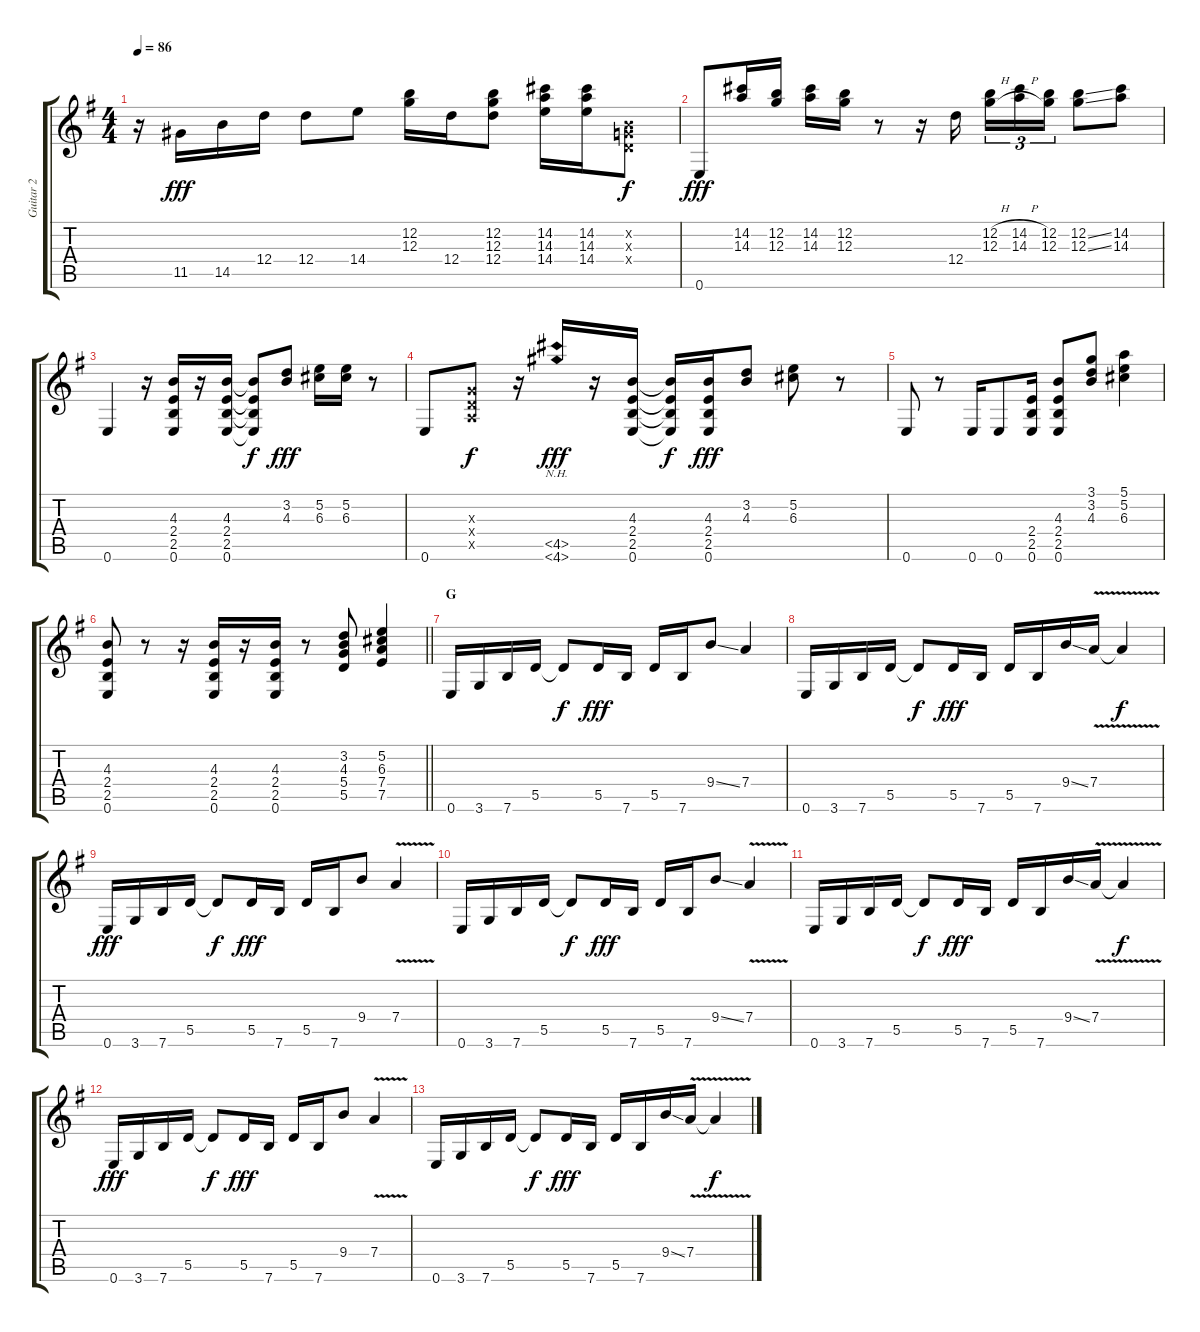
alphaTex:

\track ("Guitar 2" "Guitar 2") {instrument overdrivenguitar}
\staff {score tabs}
\tuning (E4 B3 G3 D3 A2 E2) {hide}
\ts (4 4)
\tempo 86
\clef g2
\ks g
r.16{dy fff} 11.5.16 14.5.16 12.4.16 12.4.8 14.4.8 (12.2 12.3).16 12.4.16 (12.2 12.3 12.4).8 (14.2 14.3 14.4).16 (14.2 14.3 14.4).16 (0.2{x} 0.3{x} 0.4{x}).8{dy f} |
0.6.8{dy fff} (14.2 14.3).16 (12.2 12.3).16 (14.2 14.3).16 (12.2 12.3).16 r.8 r.16 12.4.16 (12.2{h} 12.3{h}).16{tu (3 2)} (14.2{h} 14.3{h}).16{tu (3 2)} (12.2 12.3).16{tu (3 2)} (12.2{ss} 12.3{ss}).8 (14.2 14.3).8 |
0.6.4 r.16 (4.3 2.4 2.5 0.6).16 r.16 (4.3 2.4 2.5 0.6).16 (4.3{t} 2.4{t} 2.5{t} 0.6{t}).8{dy f} (3.2 4.3).8{dy fff} (5.2 6.3).16 (5.2 6.3).16 r.8 |
0.6.8 (0.3{x} 0.4{x} 0.5{x}).8{dy f} r.16 (4.5{nh} 4.6{nh}).16{dy fff} r.16 (4.3 2.4 2.5 0.6).16 (4.3{t} 2.4{t} 2.5{t} 0.6{t}).16{dy f} (4.3 2.4 2.5 0.6).16{dy fff} (3.2 4.3).8 (5.2 6.3).8 r.8 |
0.6.8 r.8 0.6.16 0.6.8 (2.4 2.5 0.6).16 (4.3 2.4 2.5 0.6).8 (3.1 3.2 4.3).8 (5.1 5.2 6.3).4 |
\barLineRight lightlight
(4.3 2.4 2.5 0.6).8 r.8 r.16 (4.3 2.4 2.5 0.6).16 r.16 (4.3 2.4 2.5 0.6).16 r.8 (3.2 4.3 5.4 5.5).8 (5.2 6.3 7.4 7.5).4 |
\section ("" "G")
0.6.16 3.6.16 7.6.16 5.5.16 5.5{t}.8{dy f} 5.5.16{dy fff} 7.6.16 5.5.16 7.6.16 9.4{ss}.8 7.4.4 |
0.6.16 3.6.16 7.6.16 5.5.16 5.5{t}.8{dy f} 5.5.16{dy fff} 7.6.16 5.5.16 7.6.16 9.4{ss}.16 7.4{v}.16 7.4{t}.4{dy f} |
0.6.16{dy fff} 3.6.16 7.6.16 5.5.16 5.5{t}.8{dy f} 5.5.16{dy fff} 7.6.16 5.5.16 7.6.16 9.4.8 7.4{v}.4 |
0.6.16{volume 0} 3.6.16 7.6.16 5.5.16 5.5{t}.8{dy f} 5.5.16{dy fff} 7.6.16 5.5.16 7.6.16 9.4{ss}.8 7.4{v}.4 |
0.6.16 3.6.16 7.6.16 5.5.16 5.5{t}.8{dy f} 5.5.16{dy fff} 7.6.16 5.5.16 7.6.16 9.4{ss}.16 7.4{v}.16 7.4{t}.4{dy f} |
0.6.16{dy fff} 3.6.16 7.6.16 5.5.16 5.5{t}.8{dy f} 5.5.16{dy fff} 7.6.16 5.5.16 7.6.16 9.4.8 7.4{v}.4 |
0.6.16 3.6.16 7.6.16 5.5.16 5.5{t}.8{dy f} 5.5.16{dy fff} 7.6.16 5.5.16 7.6.16 9.4{ss}.16 7.4{v}.16 7.4{t}.4{dy f}
